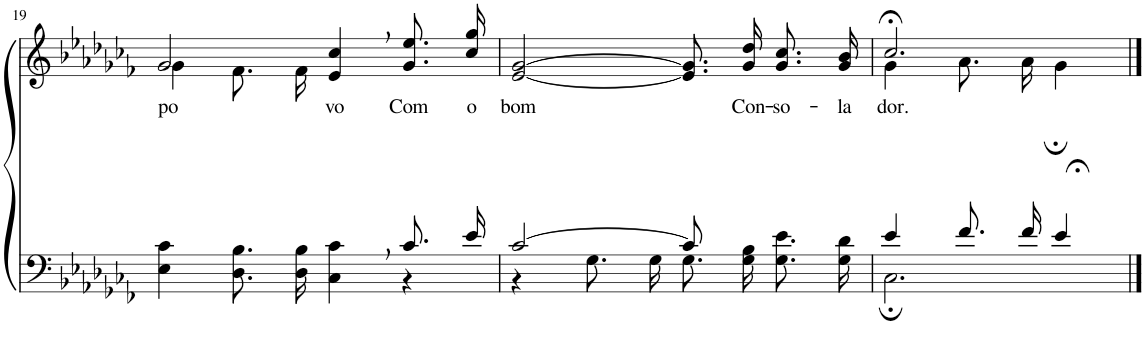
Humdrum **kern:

**kern	**kern	**text
*part2	*part1	*part1
*staff2	*staff1	*staff1
*I"Parte III e IV	*I"Parte I e II	*
!!LO:PB:g=z
*clefF4	*clefG2	*
*Trd2c3	*Trd2c3	*
*k[b-e-a-d-g-c-f-]	*k[b-e-a-d-g-c-f-]	*
*M4/4	*M4/4	*
=19	=19	=19
*^	*^	*
!	!	!	!	!LO:LY:b
2.ryy	4E-\ 4c-\	2g-/	4g-\	po-
.	8.D-\ 8.B-\L	.	8.f-\L	.
.	16D-\ 16B-\Jk	.	16f-\Jk	.
!	!	!	!	!LO:LY:b
.	4C-\ 4c-\	4e-/, 4cc-/,	2ryy	vo
!	!	!	!	!LO:LY:b
8.c-/L	4r	8.g-\ 8.ee-\L	.	Com
!	!	!	!	!LO:LY:b
16e-/Jk	.	16cc-\ 16gg-\Jk	.	o
*	*	*v	*v	*
=20	=20	=20	=20
!	!	!	!LO:LY:b
[2c-/	4r	[2e-/ [2g-/	bom
.	8.G-\L	.	.
.	16G-\Jk	.	.
8c-/]	8.G-\L	8.e-]/ 8.g-]/L	.
4.ryy	.	.	.
!	!	!	!LO:LY:b
.	16G-\ 16B-\Jk	16g-/ 16dd-/Jk	Con-
!	!	!	!LO:LY:b
.	8.G-\ 8.e-\L	8.g-/ 8.cc-/L	-so-
!	!	!	!LO:LY:b
.	16G-\ 16d-\Jk	16g-/ 16b-/Jk	-la-
=21	=21	=21	=21
*	*	*^	*
!	!	!	!	!LO:LY:b
4e-/	2.C-;\	2.cc-;</	4g-\	-dor.
8.f-/L	.	.	8.a-\L	.
16f-/Jk	.	.	16a-\Jk	.
4e-;</	.	.	4g-;\	.
*v	*v	*	*	*
*	*v	*v	*
==	==	==
*-	*-	*-
